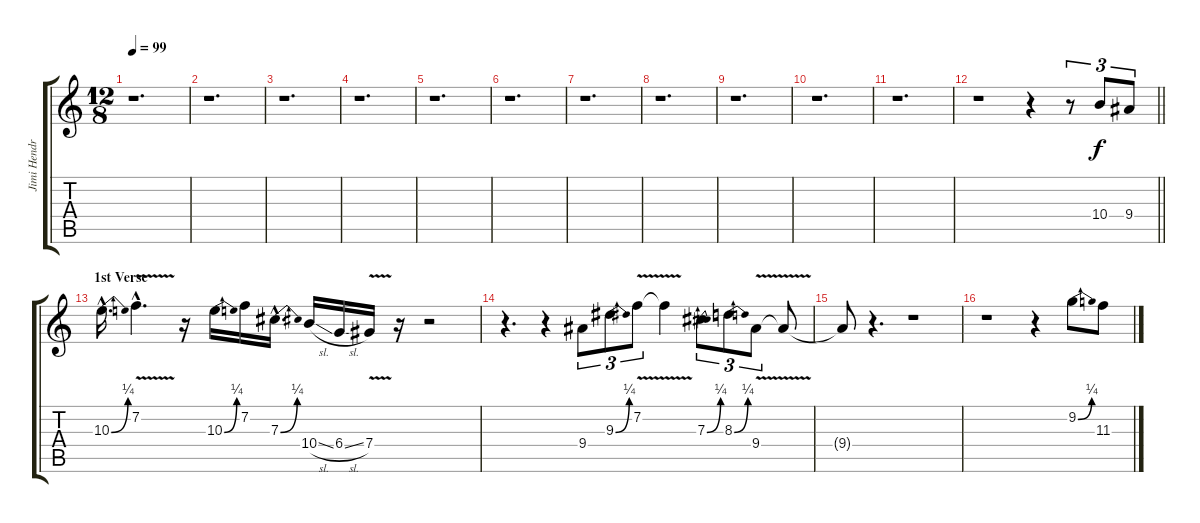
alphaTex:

\track ("Jimi Hendrix (Vocals)" "Jimi Hendr") {instrument distortionguitar}
\staff {score tabs}
\tuning (Eb4 Bb3 Gb3 Db3 Ab2 Eb2) {hide}
\ts (12 8)
\tempo 99
\clef g2
\ks c
r.1{d dy f instrument distortionguitar} |
r.1{d} |
r.1{d} |
r.1{d} |
r.1{d} |
r.1{d} |
r.1{d} |
r.1{d} |
r.1{d} |
r.1{d} |
r.1{d} |
\barLineRight lightlight
r.1 r.4 r.8{tu (3 2)} 10.4.8{tu (3 2)} 9.4.8{tu (3 2)} |
\section ("" "1st Verse")
10.3{be (bend 0 0 60 1) hac}.16{d} 7.2{v hac}.4{d} r.16 10.3{be (bend 0 0 60 1)}.16 7.2.16 7.3{be (bend 0 0 60 1) hac}.16{d} 10.4{sl}.16 6.4{sl}.16 7.4{v}.16 r.16 r.2 |
r.4{d} r.4 9.4.8{tu (3 2)} 9.3{be (bend 0 0 60 1)}.8{tu (3 2)} 7.2{v}.8{tu (3 2)} 7.2{t}.4 7.3{be (bend 0 0 60 1)}.8{tu (3 2)} 8.3{be (bend 0 0 60 1)}.8{tu (3 2)} 9.4{v}.8{tu (3 2)} 9.4{t}.8 |
9.4{t}.8 r.4{d} r.1 |
r.1 r.4 9.2{be (bend 0 0 60 1)}.8 11.3.8
